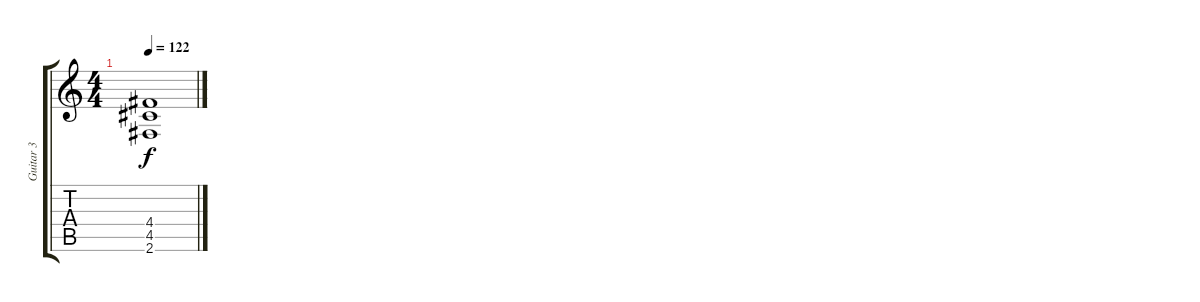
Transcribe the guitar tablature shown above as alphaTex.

\track ("Guitar 3" "Guitar 3") {instrument distortionguitar}
\staff {score tabs}
\tuning (E4 B3 G3 D3 A2 E2) {hide}
\ts (4 4)
\tempo 122
\clef g2
\ks c
(4.4{t} 4.5{t} 2.6{t}).1{dy f}
